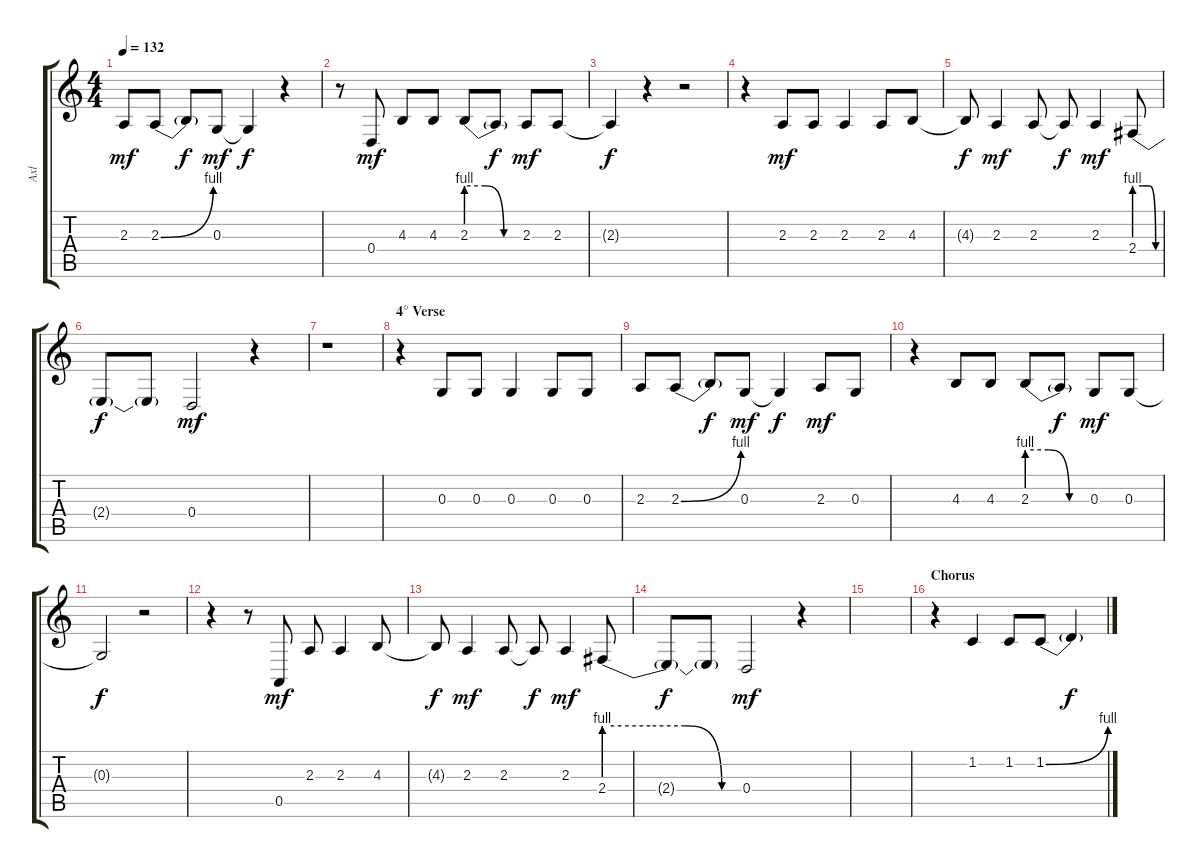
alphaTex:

\track ("Axl" "Axl") {instrument whistle}
\staff {score tabs}
\tuning (E4 B3 G3 D3 A2 E2) {hide}
\ts (4 4)
\tempo 132
\clef g2
\ks c
2.3.8{dy mf} 2.3{be (bend 0 0 60 4)}.8 2.3{t}.8{dy f} 0.3.8{dy mf} 0.3{t}.4{dy f} r.4 |
r.8 0.4.8{dy mf} 4.3.8 4.3.8 2.3{be (custom 0 4 20 4 40 0 60 0)}.8 2.3{t}.8{dy f} 2.3.8{dy mf} 2.3.8 |
2.3{t}.4{dy f} r.4 r.2 |
r.4 2.3.8{dy mf} 2.3.8 2.3.4 2.3.8 4.3.8 |
4.3{t}.8{dy f} 2.3.4{dy mf} 2.3.8 2.3{t}.8{dy f} 2.3.4{dy mf} 2.4{be (custom 0 4 20 4 35 4 51 0 60 0)}.8 |
2.4{t}.8{dy f} 2.4{t}.8 0.4.2{dy mf} r.4 |
r.1 |
\section ("" "4° Verse")
r.4 0.3.8 0.3.8 0.3.4 0.3.8 0.3.8 |
2.3.8 2.3{be (bend 0 0 60 4)}.8 2.3{t}.8{dy f} 0.3.8{dy mf} 0.3{t}.4{dy f} 2.3.8{dy mf} 0.3.8 |
r.4 4.3.8 4.3.8 2.3{be (custom 0 4 20 4 40 0 60 0)}.8 2.3{t}.8{dy f} 0.3.8{dy mf} 0.3.8 |
0.3{t}.2{dy f} r.2 |
r.4 r.8 0.5.8{dy mf} 2.3.8 2.3.4 4.3.8 |
4.3{t}.8{dy f} 2.3.4{dy mf} 2.3.8 2.3{t}.8{dy f} 2.3.4{dy mf} 2.4{be (custom 0 4 20 4 35 4 51 0 60 0)}.8 |
2.4{t}.8{dy f} 2.4{t}.8 0.4.2{dy mf} r.4 |
|
\section ("" "Chorus")
r.4 1.2.4 1.2.8 1.2{be (bend 0 0 60 4)}.8 1.2{t}.4{dy f}
